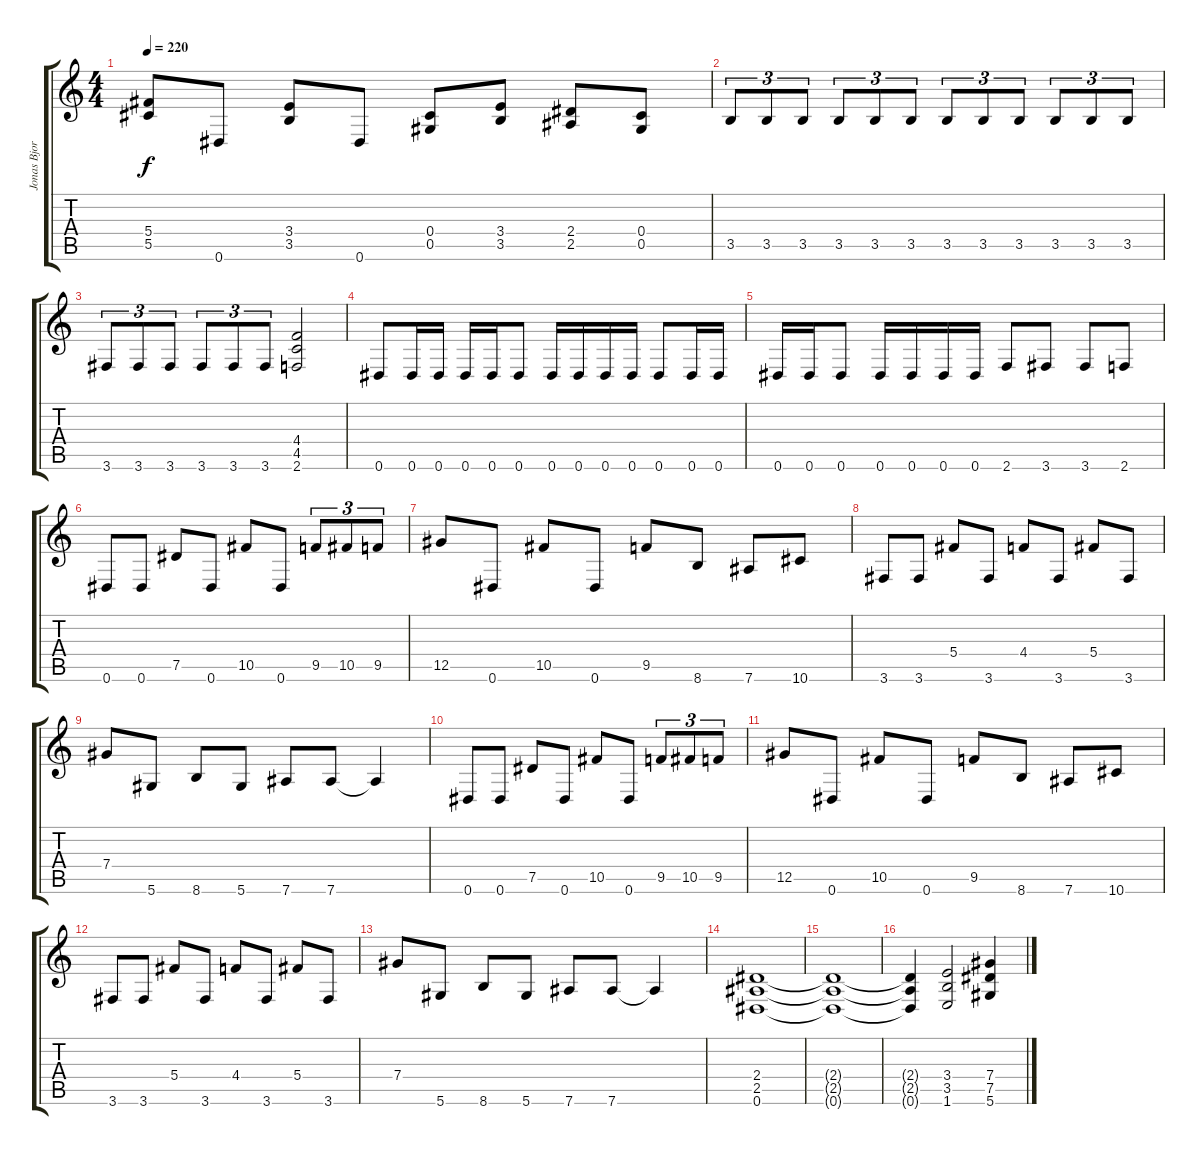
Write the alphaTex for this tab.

\track ("Jonas Bjorler" "Jonas Bjor") {instrument electricbassfinger}
\staff {score tabs}
\tuning (Eb4 Bb3 Gb3 Db3 Ab2 Eb2) {hide}
\ts (4 4)
\tempo 220
\clef g2
\ks c
(5.4 5.5).8{dy f} 0.6.8 (3.4 3.5).8 0.6.8 (0.4 0.5).8 (3.4 3.5).8 (2.4 2.5).8 (0.4 0.5).8 |
3.5.8{tu (3 2)} 3.5.8{tu (3 2)} 3.5.8{tu (3 2)} 3.5.8{tu (3 2)} 3.5.8{tu (3 2)} 3.5.8{tu (3 2)} 3.5.8{tu (3 2)} 3.5.8{tu (3 2)} 3.5.8{tu (3 2)} 3.5.8{tu (3 2)} 3.5.8{tu (3 2)} 3.5.8{tu (3 2)} |
3.6.8{tu (3 2)} 3.6.8{tu (3 2)} 3.6.8{tu (3 2)} 3.6.8{tu (3 2)} 3.6.8{tu (3 2)} 3.6.8{tu (3 2)} (4.4 4.5 2.6).2 |
0.6.8 0.6.16 0.6.16 0.6.16 0.6.16 0.6.8 0.6.16 0.6.16 0.6.16 0.6.16 0.6.8 0.6.16 0.6.16 |
0.6.16 0.6.16 0.6.8 0.6.16 0.6.16 0.6.16 0.6.16 2.6.8 3.6.8 3.6.8 2.6.8 |
0.6.8 0.6.8 7.5.8 0.6.8 10.5.8 0.6.8 9.5.8{tu (3 2)} 10.5.8{tu (3 2)} 9.5.8{tu (3 2)} |
12.5.8 0.6.8 10.5.8 0.6.8 9.5.8 8.6.8 7.6.8 10.6.8 |
3.6.8 3.6.8 5.4.8 3.6.8 4.4.8 3.6.8 5.4.8 3.6.8 |
7.4.8 5.6.8 8.6.8 5.6.8 7.6.8 7.6.8 7.6{t}.4 |
0.6.8 0.6.8 7.5.8 0.6.8 10.5.8 0.6.8 9.5.8{tu (3 2)} 10.5.8{tu (3 2)} 9.5.8{tu (3 2)} |
12.5.8 0.6.8 10.5.8 0.6.8 9.5.8 8.6.8 7.6.8 10.6.8 |
3.6.8 3.6.8 5.4.8 3.6.8 4.4.8 3.6.8 5.4.8 3.6.8 |
7.4.8 5.6.8 8.6.8 5.6.8 7.6.8 7.6.8 7.6{t}.4 |
(2.4 2.5 0.6).1 |
(2.4{t} 2.5{t} 0.6{t}).1 |
(2.4{t} 2.5{t} 0.6{t}).4 (3.4 3.5 1.6).2 (7.4 7.5 5.6).4
